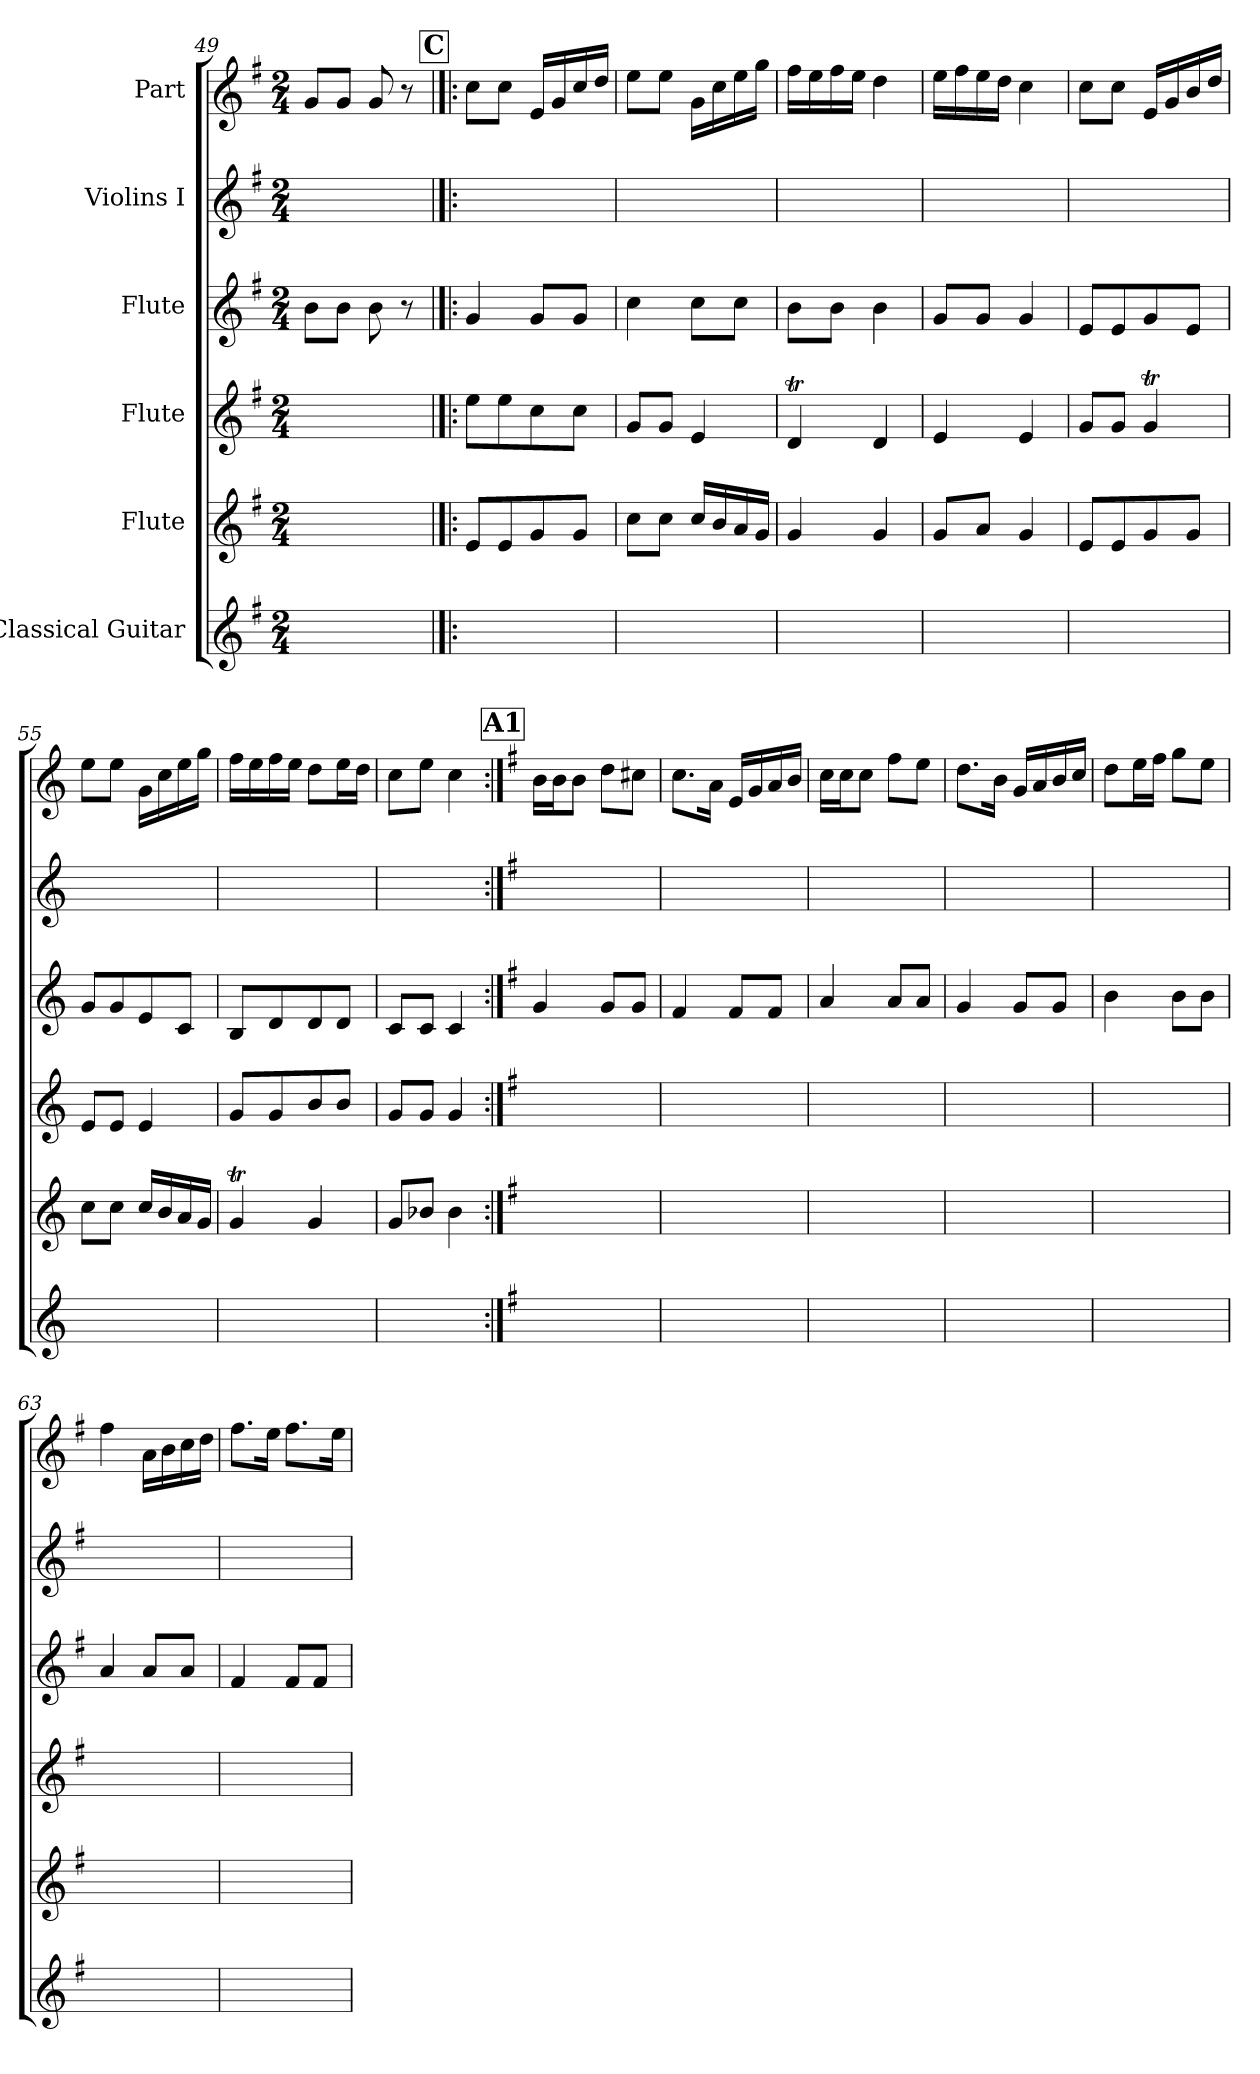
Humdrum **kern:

**kern	**kern	**kern	**kern	**kern	**kern
*part6	*part5	*part4	*part3	*part2	*part1
*staff6	*staff5	*staff4	*staff3	*staff2	*staff1
*I"Classical Guitar	*I"Flute	*I"Flute	*I"Flute	*I"Violins I	*I"Part
*clefG2	*clefG2	*clefG2	*clefG2	*clefG2	*clefG2
*ITrd7c12	*	*	*	*	*
*k[f#]	*k[f#]	*k[f#]	*k[f#]	*k[f#]	*k[f#]
*G:	*G:	*G:	*G:	*G:	*G:
*M2/4	*M2/4	*M2/4	*M2/4	*M2/4	*M2/4
=49	=49	=49	=49	=49	=49
!LO:N:vis=1	!LO:N:vis=1	!LO:N:vis=1	!	!LO:N:vis=1	!
2ryy	2ryy	2ryy	8bL	2ryy	8gL
.	.	.	8bJ	.	8gJ
.	.	.	8b	.	8g
.	.	.	8r	.	8r
!!LO:REH:place=s1:t=C
=50!|:	=50!|:	=50!|:	=50!|:	=50!|:	=50!|:
*k[]	*k[]	*k[]	*k[]	*k[]	*k[]
*C:	*C:	*C:	*C:	*C:	*C:
!LO:N:vis=1	!	!	!	!LO:N:vis=1	!
2ryy	8eL	8eeL	4g	2ryy	8ccL
.	8e	8ee	.	.	8ccJ
.	8g	8cc	8gL	.	16eLL
.	.	.	.	.	16g
.	8gJ	8ccJ	8gJ	.	16cc
.	.	.	.	.	16ddJJ
=51	=51	=51	=51	=51	=51
!LO:N:vis=1	!	!	!	!LO:N:vis=1	!
2ryy	8ccL	8gL	4cc	2ryy	8eeL
.	8ccJ	8gJ	.	.	8eeJ
.	16ccLL	4e	8ccL	.	16gLL
.	16b	.	.	.	16cc
.	16a	.	8ccJ	.	16ee
.	16gJJ	.	.	.	16ggJJ
=52	=52	=52	=52	=52	=52
!LO:N:vis=1	!	!	!	!LO:N:vis=1	!
2ryy	4g	4dT	8bL	2ryy	16ffLL
.	.	.	.	.	16ee
.	.	.	8bJ	.	16ff
.	.	.	.	.	16eeJJ
.	4g	4d	4b	.	4dd
=53	=53	=53	=53	=53	=53
!LO:N:vis=1	!	!	!	!LO:N:vis=1	!
2ryy	8gL	4eTTT	8gL	2ryy	16eeLL
.	.	.	.	.	16ff
.	8aJ	.	8gJ	.	16ee
.	.	.	.	.	16ddJJ
.	4g	4e	4g	.	4cc
=54	=54	=54	=54	=54	=54
!LO:N:vis=1	!	!	!	!LO:N:vis=1	!
2ryy	8eL	8gL	8eL	2ryy	8ccL
.	8e	8gJ	8e	.	8ccJ
.	8g	4gT	8g	.	16eLL
.	.	.	.	.	16g
.	8gJ	.	8eJ	.	16b
.	.	.	.	.	16ddJJ
=55	=55	=55	=55	=55	=55
!LO:N:vis=1	!	!	!	!LO:N:vis=1	!
2ryy	8ccL	8eL	8gL	2ryy	8eeL
.	8ccJ	8eJ	8g	.	8eeJ
.	16ccLL	4eTTT	8e	.	16gLL
.	16b	.	.	.	16cc
.	16a	.	8cJ	.	16ee
.	16gJJ	.	.	.	16ggJJ
=56	=56	=56	=56	=56	=56
!LO:N:vis=1	!	!	!	!LO:N:vis=1	!
2ryy	4gT	8gL	8BL	2ryy	16ffLL
.	.	.	.	.	16ee
.	.	8g	8d	.	16ff
.	.	.	.	.	16eeJJ
.	4g	8b	8d	.	8ddL
.	.	8bJ	8dJ	.	16eeL
.	.	.	.	.	16ddJJ
=57	=57	=57	=57	=57	=57
!LO:N:vis=1	!	!	!	!LO:N:vis=1	!
2ryy	8gL	8gL	8cL	2ryy	8ccL
.	8b-XJ	8gJ	8cJ	.	8eeJ
.	4b-	4g	4c	.	4cc
!!LO:REH:place=s1:t=A1
=58:|!	=58:|!	=58:|!	=58:|!	=58:|!	=58:|!
*k[f#]	*k[f#]	*k[f#]	*k[f#]	*k[f#]	*k[f#]
*G:	*G:	*G:	*G:	*G:	*G:
!LO:N:vis=1	!LO:N:vis=1	!LO:N:vis=1	!	!LO:N:vis=1	!
2ryy	2ryy	2ryy	4g	2ryy	16bLL
.	.	.	.	.	16bJ
.	.	.	.	.	8bJ
.	.	.	8gL	.	8ddL
.	.	.	8gJ	.	8cc#XJ
=59	=59	=59	=59	=59	=59
!LO:N:vis=1	!LO:N:vis=1	!LO:N:vis=1	!	!LO:N:vis=1	!
2ryy	2ryy	2ryy	4f#	2ryy	8.ccL
.	.	.	.	.	16aJk
.	.	.	8f#L	.	16eLL
.	.	.	.	.	16g
.	.	.	8f#J	.	16a
.	.	.	.	.	16bJJ
=60	=60	=60	=60	=60	=60
!LO:N:vis=1	!LO:N:vis=1	!LO:N:vis=1	!	!LO:N:vis=1	!
2ryy	2ryy	2ryy	4a	2ryy	16ccLL
.	.	.	.	.	16ccJ
.	.	.	.	.	8ccJ
.	.	.	8aL	.	8ff#L
.	.	.	8aJ	.	8eeJ
=61	=61	=61	=61	=61	=61
!LO:N:vis=1	!LO:N:vis=1	!LO:N:vis=1	!	!LO:N:vis=1	!
2ryy	2ryy	2ryy	4g	2ryy	8.ddL
.	.	.	.	.	16bJk
.	.	.	8gL	.	16gLL
.	.	.	.	.	16a
.	.	.	8gJ	.	16b
.	.	.	.	.	16ccJJ
=62	=62	=62	=62	=62	=62
!LO:N:vis=1	!LO:N:vis=1	!LO:N:vis=1	!	!LO:N:vis=1	!
2ryy	2ryy	2ryy	4b	2ryy	8ddL
.	.	.	.	.	16eeL
.	.	.	.	.	16ff#JJ
.	.	.	8bL	.	8ggL
.	.	.	8bJ	.	8eeJ
=63	=63	=63	=63	=63	=63
!LO:N:vis=1	!LO:N:vis=1	!LO:N:vis=1	!	!LO:N:vis=1	!
2ryy	2ryy	2ryy	4a	2ryy	4ff#
.	.	.	8aL	.	16aLL
.	.	.	.	.	16b
.	.	.	8aJ	.	16cc
.	.	.	.	.	16ddJJ
=64	=64	=64	=64	=64	=64
!LO:N:vis=1	!LO:N:vis=1	!LO:N:vis=1	!	!LO:N:vis=1	!
2ryy	2ryy	2ryy	4f#	2ryy	8.ff#L
.	.	.	.	.	16eeJk
.	.	.	8f#L	.	8.ff#L
.	.	.	8f#J	.	.
.	.	.	.	.	16eeJk
=	=	=	=	=	=
*-	*-	*-	*-	*-	*-
